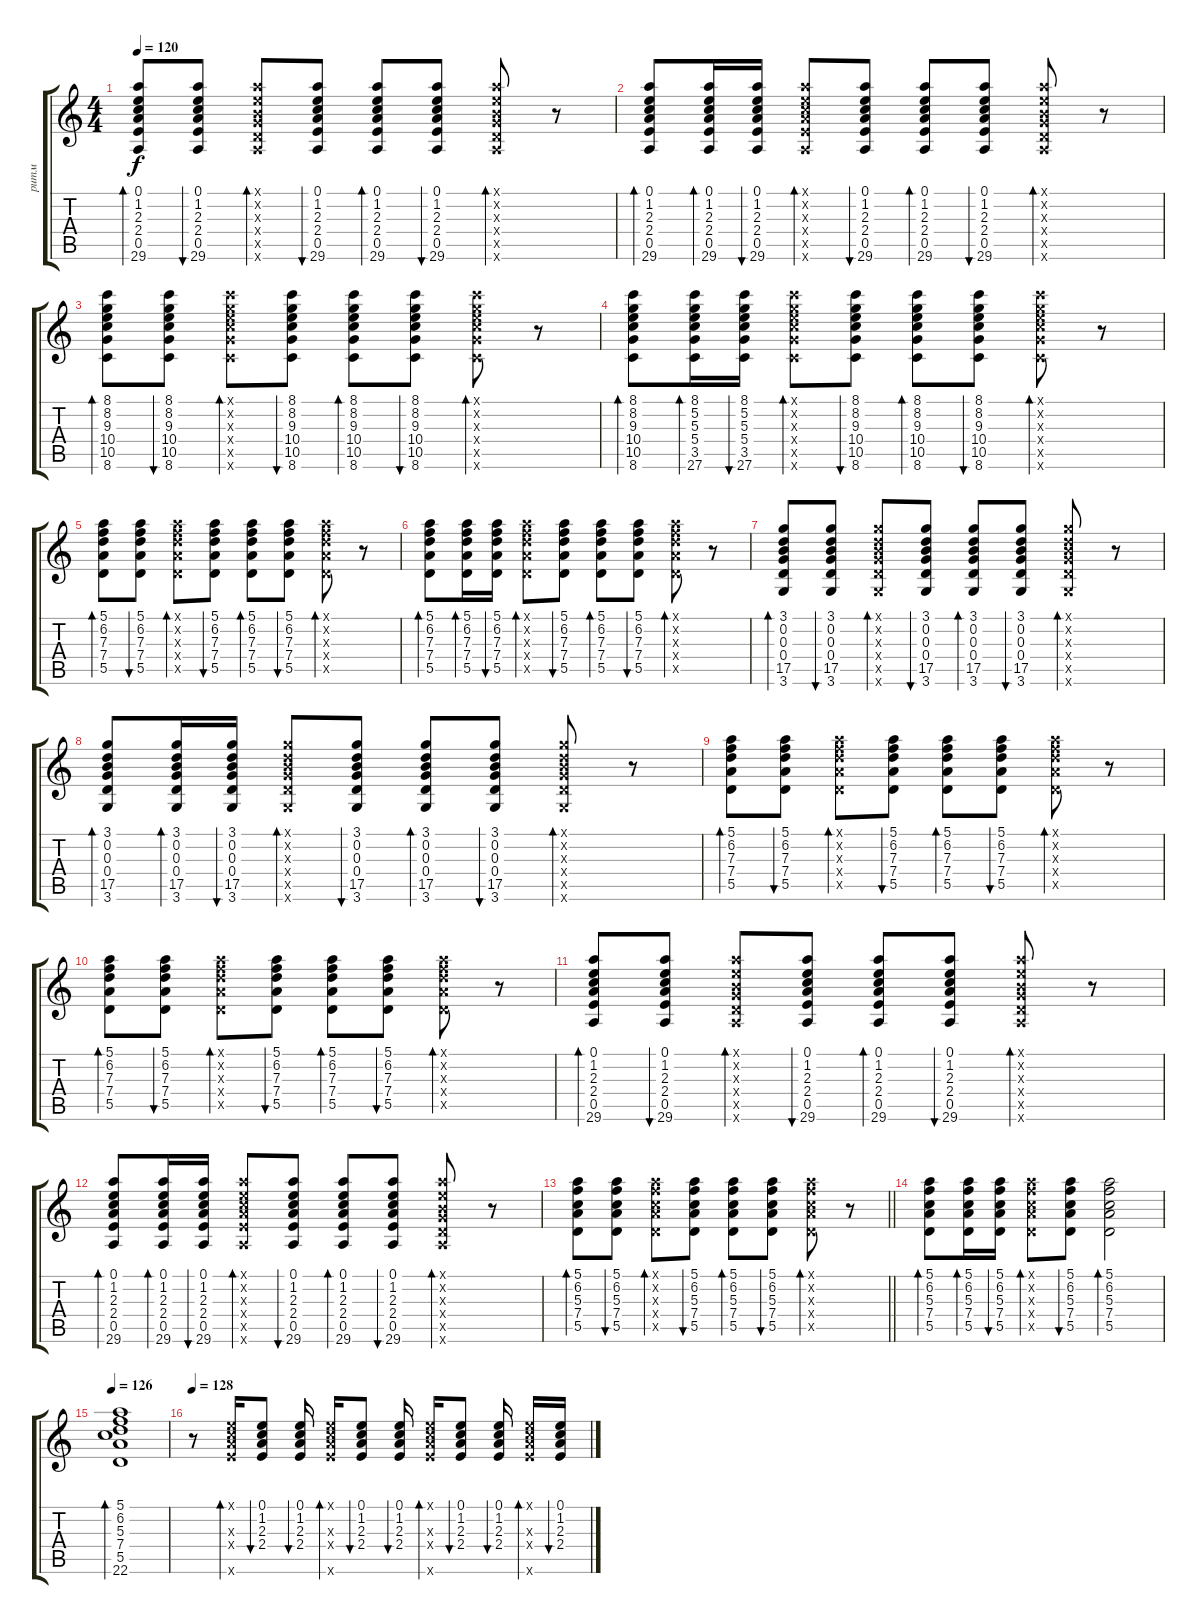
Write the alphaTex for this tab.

\track ("ритм" "ритм") {instrument acousticguitarsteel}
\staff {score tabs}
\tuning (E4 B3 G3 D3 A2 E2) {hide}
\ts (4 4)
\tempo 120
\clef g2
\ks aminor
(0.1 1.2 2.3 2.4 0.5 29.6).8{bd 30 dy f} (0.1 1.2 2.3 2.4 0.5 29.6).8{bu 30} (0.1{x} 0.2{x} 0.3{x} 0.4{x} 0.5{x} 29.6{x}).8{bd 30} (0.1 1.2 2.3 2.4 0.5 29.6).8{bu 30} (0.1 1.2 2.3 2.4 0.5 29.6).8{bd 30} (0.1 1.2 2.3 2.4 0.5 29.6).8{bu 30} (0.1{x} 0.2{x} 0.3{x} 0.4{x} 0.5{x} 29.6{x}).8{bd 30} r.8 |
(0.1 1.2 2.3 2.4 0.5 29.6).8{bd 30} (0.1 1.2 2.3 2.4 0.5 29.6).16{bd 30} (0.1 1.2 2.3 2.4 0.5 29.6).16{bu 30} (0.1{x} 1.2{x} 2.3{x} 2.4{x} 0.5{x} 29.6{x}).8{bd 30} (0.1 1.2 2.3 2.4 0.5 29.6).8{bu 30} (0.1 1.2 2.3 2.4 0.5 29.6).8{bd 30} (0.1 1.2 2.3 2.4 0.5 29.6).8{bu 30} (0.1{x} 0.2{x} 0.3{x} 0.4{x} 0.5{x} 29.6{x}).8{bd 30} r.8 |
(8.1 8.2 9.3 10.4 10.5 8.6).8{bd 30} (8.1 8.2 9.3 10.4 10.5 8.6).8{bu 30} (8.1{x} 8.2{x} 9.3{x} 10.4{x} 10.5{x} 8.6{x}).8{bd 30} (8.1 8.2 9.3 10.4 10.5 8.6).8{bu 30} (8.1 8.2 9.3 10.4 10.5 8.6).8{bd 30} (8.1 8.2 9.3 10.4 10.5 8.6).8{bu 30} (8.1{x} 8.2{x} 9.3{x} 10.4{x} 10.5{x} 8.6{x}).8{bd 30} r.8 |
(8.1 8.2 9.3 10.4 10.5 8.6).8{bd 30} (8.1 5.2 5.3 5.4 3.5 27.6).16{bd 30} (8.1 5.2 5.3 5.4 3.5 27.6).16{bu 30} (8.1{x} 8.2{x} 9.3{x} 10.4{x} 10.5{x} 8.6{x}).8{bd 30} (8.1 8.2 9.3 10.4 10.5 8.6).8{bu 30} (8.1 8.2 9.3 10.4 10.5 8.6).8{bd 30} (8.1 8.2 9.3 10.4 10.5 8.6).8{bu 30} (8.1{x} 8.2{x} 9.3{x} 10.4{x} 10.5{x} 8.6{x}).8{bd 30} r.8 |
(5.1 6.2 7.3 7.4 5.5).8{bd 30} (5.1 6.2 7.3 7.4 5.5).8{bu 30} (5.1{x} 6.2{x} 7.3{x} 7.4{x} 5.5{x}).8{bd 30} (5.1 6.2 7.3 7.4 5.5).8{bu 30} (5.1 6.2 7.3 7.4 5.5).8{bd 30} (5.1 6.2 7.3 7.4 5.5).8{bu 30} (5.1{x} 6.2{x} 7.3{x} 7.4{x} 5.5{x}).8{bd 30} r.8 |
(5.1 6.2 7.3 7.4 5.5).8{bd 30} (5.1 6.2 7.3 7.4 5.5).16{bd 30} (5.1 6.2 7.3 7.4 5.5).16{bu 30} (5.1{x} 6.2{x} 7.3{x} 7.4{x} 5.5{x}).8{bd 30} (5.1 6.2 7.3 7.4 5.5).8{bu 30} (5.1 6.2 7.3 7.4 5.5).8{bd 30} (5.1 6.2 7.3 7.4 5.5).8{bu 30} (5.1{x} 6.2{x} 7.3{x} 7.4{x} 5.5{x}).8{bd 30} r.8 |
(3.1 0.2 0.3 0.4 17.5 3.6).8{bd 30} (3.1 0.2 0.3 0.4 17.5 3.6).8{bu 30} (3.1{x} 0.2{x} 0.3{x} 0.4{x} 17.5{x} 3.6{x}).8{bd 30} (3.1 0.2 0.3 0.4 17.5 3.6).8{bu 30} (3.1 0.2 0.3 0.4 17.5 3.6).8{bd 30} (3.1 0.2 0.3 0.4 17.5 3.6).8{bu 30} (3.1{x} 0.2{x} 0.3{x} 0.4{x} 17.5{x} 3.6{x}).8{bd 30} r.8 |
(3.1 0.2 0.3 0.4 17.5 3.6).8{bd 30} (3.1 0.2 0.3 0.4 17.5 3.6).16{bd 30} (3.1 0.2 0.3 0.4 17.5 3.6).16{bu 30} (3.1{x} 0.2{x} 0.3{x} 0.4{x} 17.5{x} 3.6{x}).8{bd 30} (3.1 0.2 0.3 0.4 17.5 3.6).8{bu 30} (3.1 0.2 0.3 0.4 17.5 3.6).8{bd 30} (3.1 0.2 0.3 0.4 17.5 3.6).8{bu 30} (3.1{x} 0.2{x} 0.3{x} 0.4{x} 17.5{x} 3.6{x}).8{bd 30} r.8 |
(5.1 6.2 7.3 7.4 5.5).8{bd 30} (5.1 6.2 7.3 7.4 5.5).8{bu 30} (5.1{x} 6.2{x} 7.3{x} 7.4{x} 5.5{x}).8{bd 30} (5.1 6.2 7.3 7.4 5.5).8{bu 30} (5.1 6.2 7.3 7.4 5.5).8{bd 30} (5.1 6.2 7.3 7.4 5.5).8{bu 30} (5.1{x} 6.2{x} 7.3{x} 7.4{x} 5.5{x}).8{bd 30} r.8 |
(5.1 6.2 7.3 7.4 5.5).8{bd 30} (5.1 6.2 7.3 7.4 5.5).8{bu 30} (5.1{x} 6.2{x} 7.3{x} 7.4{x} 5.5{x}).8{bd 30} (5.1 6.2 7.3 7.4 5.5).8{bu 30} (5.1 6.2 7.3 7.4 5.5).8{bd 30} (5.1 6.2 7.3 7.4 5.5).8{bu 30} (5.1{x} 6.2{x} 7.3{x} 7.4{x} 5.5{x}).8{bd 30} r.8 |
(0.1 1.2 2.3 2.4 0.5 29.6).8{bd 30} (0.1 1.2 2.3 2.4 0.5 29.6).8{bu 30} (0.1{x} 0.2{x} 0.3{x} 0.4{x} 0.5{x} 29.6{x}).8{bd 30} (0.1 1.2 2.3 2.4 0.5 29.6).8{bu 30} (0.1 1.2 2.3 2.4 0.5 29.6).8{bd 30} (0.1 1.2 2.3 2.4 0.5 29.6).8{bu 30} (0.1{x} 0.2{x} 0.3{x} 0.4{x} 0.5{x} 29.6{x}).8{bd 30} r.8 |
(0.1 1.2 2.3 2.4 0.5 29.6).8{bd 30} (0.1 1.2 2.3 2.4 0.5 29.6).16{bd 30} (0.1 1.2 2.3 2.4 0.5 29.6).16{bu 30} (0.1{x} 1.2{x} 2.3{x} 2.4{x} 0.5{x} 29.6{x}).8{bd 30} (0.1 1.2 2.3 2.4 0.5 29.6).8{bu 30} (0.1 1.2 2.3 2.4 0.5 29.6).8{bd 30} (0.1 1.2 2.3 2.4 0.5 29.6).8{bu 30} (0.1{x} 0.2{x} 0.3{x} 0.4{x} 0.5{x} 29.6{x}).8{bd 30} r.8 |
\barLineRight lightlight
(5.1 6.2 5.3 7.4 5.5).8{bd 30} (5.1 6.2 5.3 7.4 5.5).8{bu 30} (5.1{x} 6.2{x} 5.3{x} 7.4{x} 5.5{x}).8{bd 30} (5.1 6.2 5.3 7.4 5.5).8{bu 30} (5.1 6.2 5.3 7.4 5.5).8{bd 30} (5.1 6.2 5.3 7.4 5.5).8{bu 30} (5.1{x} 6.2{x} 5.3{x} 7.4{x} 5.5{x}).8{bd 30} r.8 |
\section ("" "")
(5.1 6.2 5.3 7.4 5.5).8{bd 30} (5.1 6.2 5.3 7.4 5.5).16{bd 30} (5.1 6.2 5.3 7.4 5.5).16{bu 30} (5.1{x} 6.2{x} 5.3{x} 7.4{x} 5.5{x}).8{bd 30} (5.1 6.2 5.3 7.4 5.5).8{bu 30} (5.1 6.2 5.3 7.4 5.5).2{bd 30} |
\tempo 126
(5.1 6.2 5.3 7.4 5.5 22.6).1{bd 30} |
\tempo 128
r.8 (0.1{x} 2.3{x} 2.4{x} 20.6{x}).16{bd 30} (0.1 1.2 2.3 2.4).8{bu 30} (0.1 1.2 2.3 2.4).16{bu 30 beam split} (0.1{x} 2.3{x} 2.4{x} 20.6{x}).16{bd 30} (0.1 1.2 2.3 2.4).8{bu 30} (0.1 1.2 2.3 2.4).16{bu 30 beam split} (0.1{x} 2.3{x} 2.4{x} 20.6{x}).16{bd 30} (0.1 1.2 2.3 2.4).8{bu 30} (0.1 1.2 2.3 2.4).16{bu 30 beam split} (0.1{x} 2.3{x} 2.4{x} 20.6{x}).16{bd 30} (0.1 1.2 2.3 2.4).16{bu 30}
